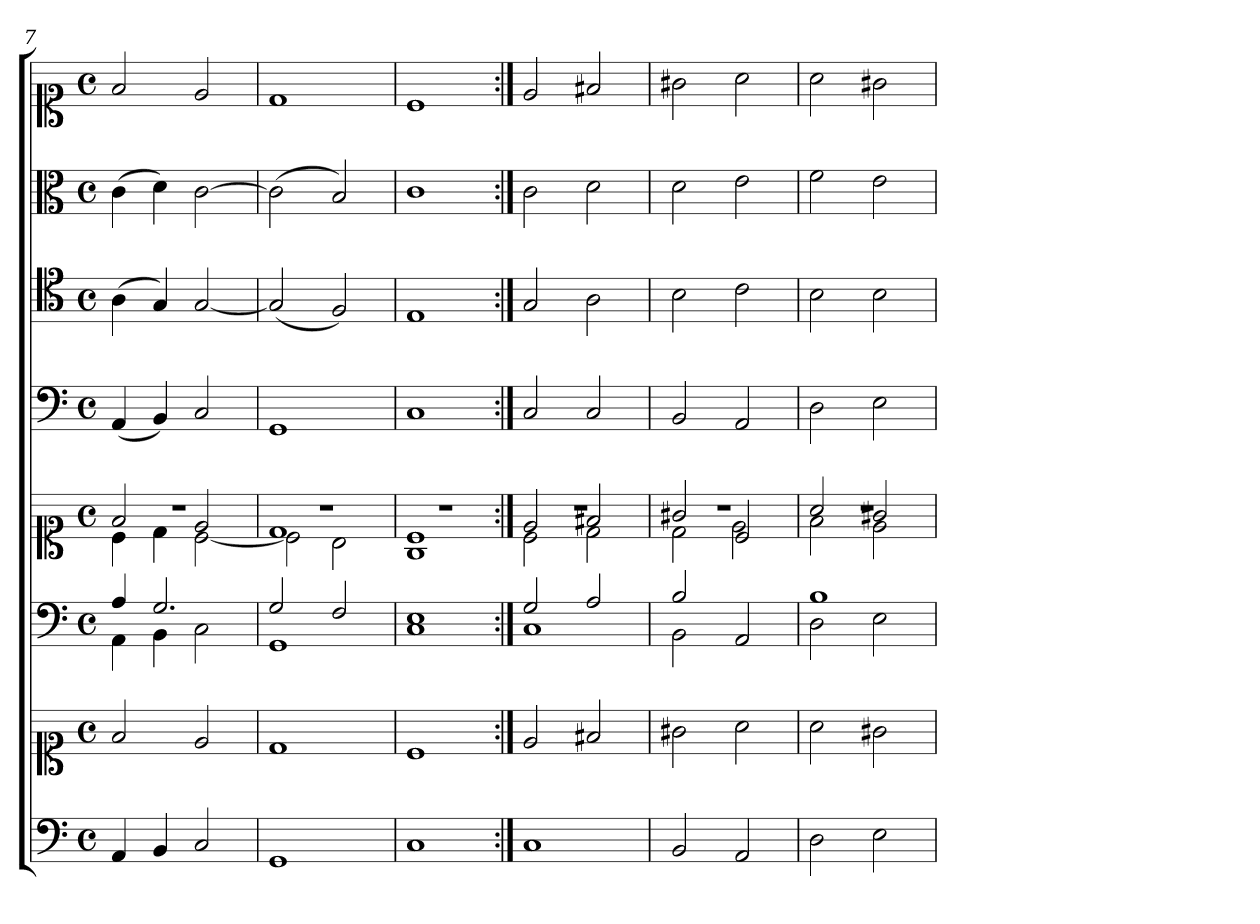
**kern	**kern	**kern	**kern	**kern	**kern	**kern	**kern
*part6	*part6	*part5	*part5	*part4	*part3	*part2	*part1
*staff8	*staff7	*staff6	*staff5	*staff4	*staff3	*staff2	*staff1
*clefF4	*clefC1	*clefF4	*clefC1	*clefF4	*clefC4	*clefC3	*clefC1
*k[]	*k[]	*k[]	*k[]	*k[]	*k[]	*k[]	*k[]
*M4/4	*M4/4	*M4/4	*M4/4	*M4/4	*M4/4	*M4/4	*M4/4
*met(c)	*met(c)	*met(c)	*met(c)	*met(c)	*met(c)	*met(c)	*met(c)
=7	=7	=7	=7	=7	=7	=7	=7
*	*	*^	*^	*	*	*	*
*	*	*	*	*	*^	*	*	*	*
4AA	2f	4A	4AA	2f	4c	1r	(4AA	(4A	(4c	2f
4BB	.	2.G	4BB	.	4d	.	4BB)	4G)	4d)	.
2C	2e	.	2C	2e	[2c	.	2C	[2G	[2c	2e
=8	=8	=8	=8	=8	=8	=8	=8	=8	=8	=8
1GG	1d	2G	1GG	1d	2c]	1r	1GG	(2G]	(2c]	1d
.	.	2F	.	.	2B	.	.	2F)	2B)	.
=9	=9	=9	=9	=9	=9	=9	=9	=9	=9	=9
1C	1c	1E	1C	1c	1G	1r	1C	1E	1c	1c
=10:|!	=10:|!	=10:|!	=10:|!	=10:|!	=10:|!	=10:|!	=10:|!	=10:|!	=10:|!	=10:|!
1C	2e	2G	1C	2e	2c	1r	2C	2G	2c	2e
.	2f#X	2A	.	2f#X	2d	.	2C	2A	2d	2f#X
=11	=11	=11	=11	=11	=11	=11	=11	=11	=11	=11
2BB	2g#X	2B	2BB	2g#X	2d	1r	2BB	2B	2d	2g#X
2AA	2a	2ryy	2AA	2c	2e	.	2AA	2c	2e	2a
=12	=12	=12	=12	=12	=12	=12	=12	=12	=12	=12
2D	2a	1B	2D	2a	2f	1r	2D	2B	2f	2a
2E	2g#X	.	2E	2g#X	2e	.	2E	2B	2e	2g#X
*	*	*v	*v	*	*	*	*	*	*	*
*	*	*	*v	*v	*v	*	*	*	*
=	=	=	=	=	=	=	=
*-	*-	*-	*-	*-	*-	*-	*-
